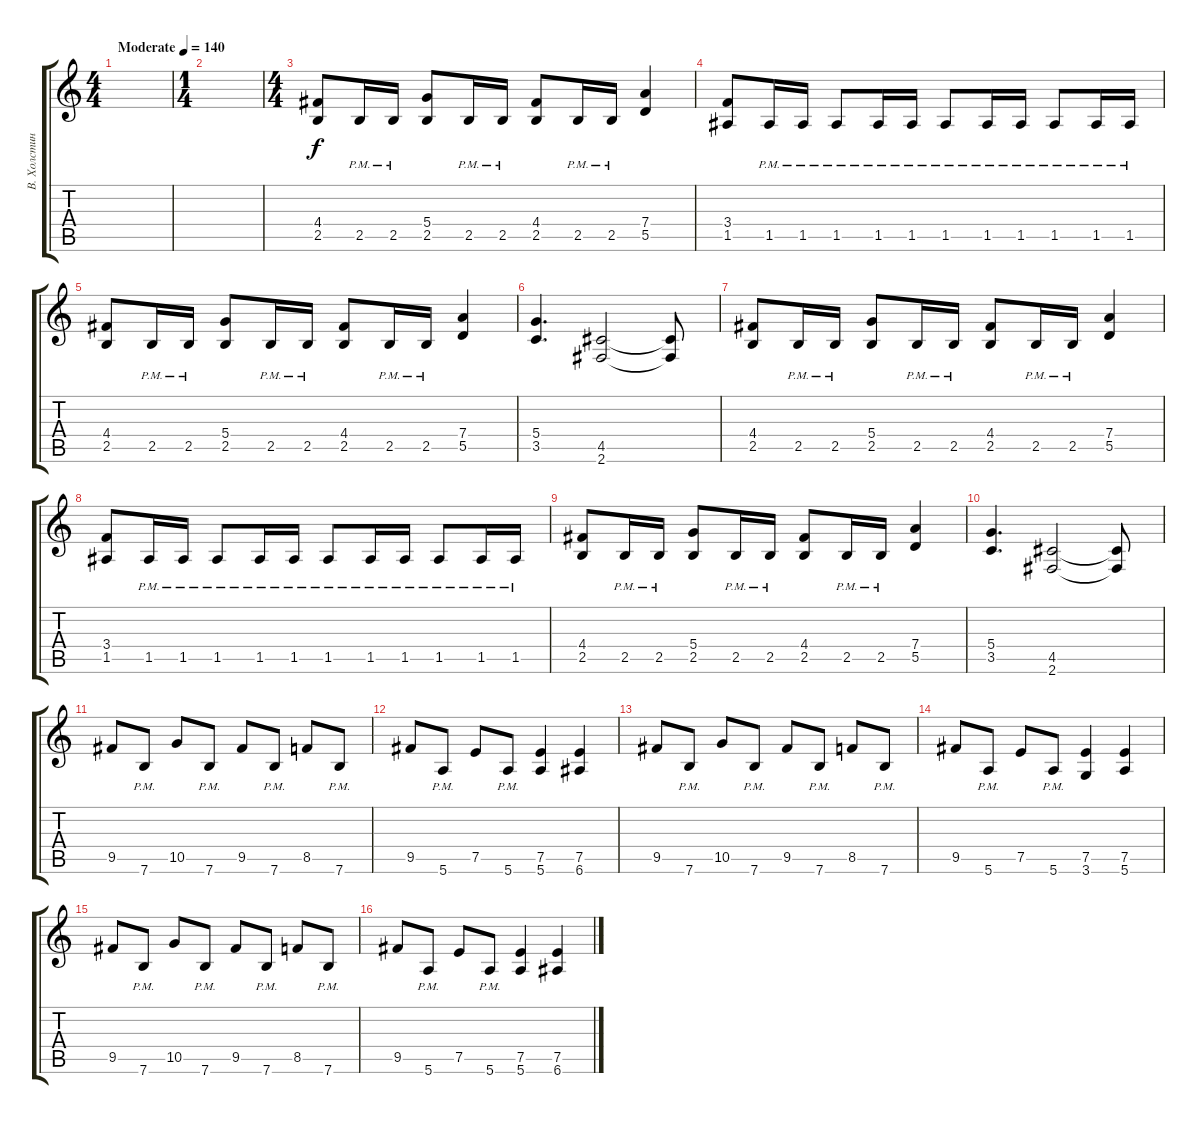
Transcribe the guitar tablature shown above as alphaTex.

\track ("В. Холстинин" "В. Холстин") {instrument distortionguitar}
\staff {score tabs}
\tuning (E4 B3 G3 D3 A2 E2) {hide}
\ts (4 4)
\tempo (140 "Moderate")
\clef g2
\ks c
|
\ts (1 4)
|
\ts (4 4)
(4.4 2.5).8 2.5{pm}.16 2.5{pm}.16 (5.4 2.5).8 2.5{pm}.16 2.5{pm}.16 (4.4 2.5).8 2.5{pm}.16 2.5{pm}.16 (7.4 5.5).4 |
(3.4 1.5).8 1.5{pm}.16 1.5{pm}.16 1.5{pm}.8 1.5{pm}.16 1.5{pm}.16 1.5{pm}.8 1.5{pm}.16 1.5{pm}.16 1.5{pm}.8 1.5{pm}.16 1.5{pm}.16 |
(4.4 2.5).8 2.5{pm}.16 2.5{pm}.16 (5.4 2.5).8 2.5{pm}.16 2.5{pm}.16 (4.4 2.5).8 2.5{pm}.16 2.5{pm}.16 (7.4 5.5).4 |
(5.4 3.5).4{d} (4.5 2.6).2 (4.5{t} 2.6{t}).8 |
(4.4 2.5).8 2.5{pm}.16 2.5{pm}.16 (5.4 2.5).8 2.5{pm}.16 2.5{pm}.16 (4.4 2.5).8 2.5{pm}.16 2.5{pm}.16 (7.4 5.5).4 |
(3.4 1.5).8 1.5{pm}.16 1.5{pm}.16 1.5{pm}.8 1.5{pm}.16 1.5{pm}.16 1.5{pm}.8 1.5{pm}.16 1.5{pm}.16 1.5{pm}.8 1.5{pm}.16 1.5{pm}.16 |
(4.4 2.5).8 2.5{pm}.16 2.5{pm}.16 (5.4 2.5).8 2.5{pm}.16 2.5{pm}.16 (4.4 2.5).8 2.5{pm}.16 2.5{pm}.16 (7.4 5.5).4 |
(5.4 3.5).4{d} (4.5 2.6).2 (4.5{t} 2.6{t}).8 |
9.5.8 7.6{pm}.8 10.5.8 7.6{pm}.8 9.5.8 7.6{pm}.8 8.5.8 7.6{pm}.8 |
9.5.8 5.6{pm}.8 7.5.8 5.6{pm}.8 (7.5 5.6).4 (7.5 6.6).4 |
9.5.8 7.6{pm}.8 10.5.8 7.6{pm}.8 9.5.8 7.6{pm}.8 8.5.8 7.6{pm}.8 |
9.5.8 5.6{pm}.8 7.5.8 5.6{pm}.8 (7.5 3.6).4 (7.5 5.6).4 |
9.5.8 7.6{pm}.8 10.5.8 7.6{pm}.8 9.5.8 7.6{pm}.8 8.5.8 7.6{pm}.8 |
9.5.8 5.6{pm}.8 7.5.8 5.6{pm}.8 (7.5 5.6).4 (7.5 6.6).4
